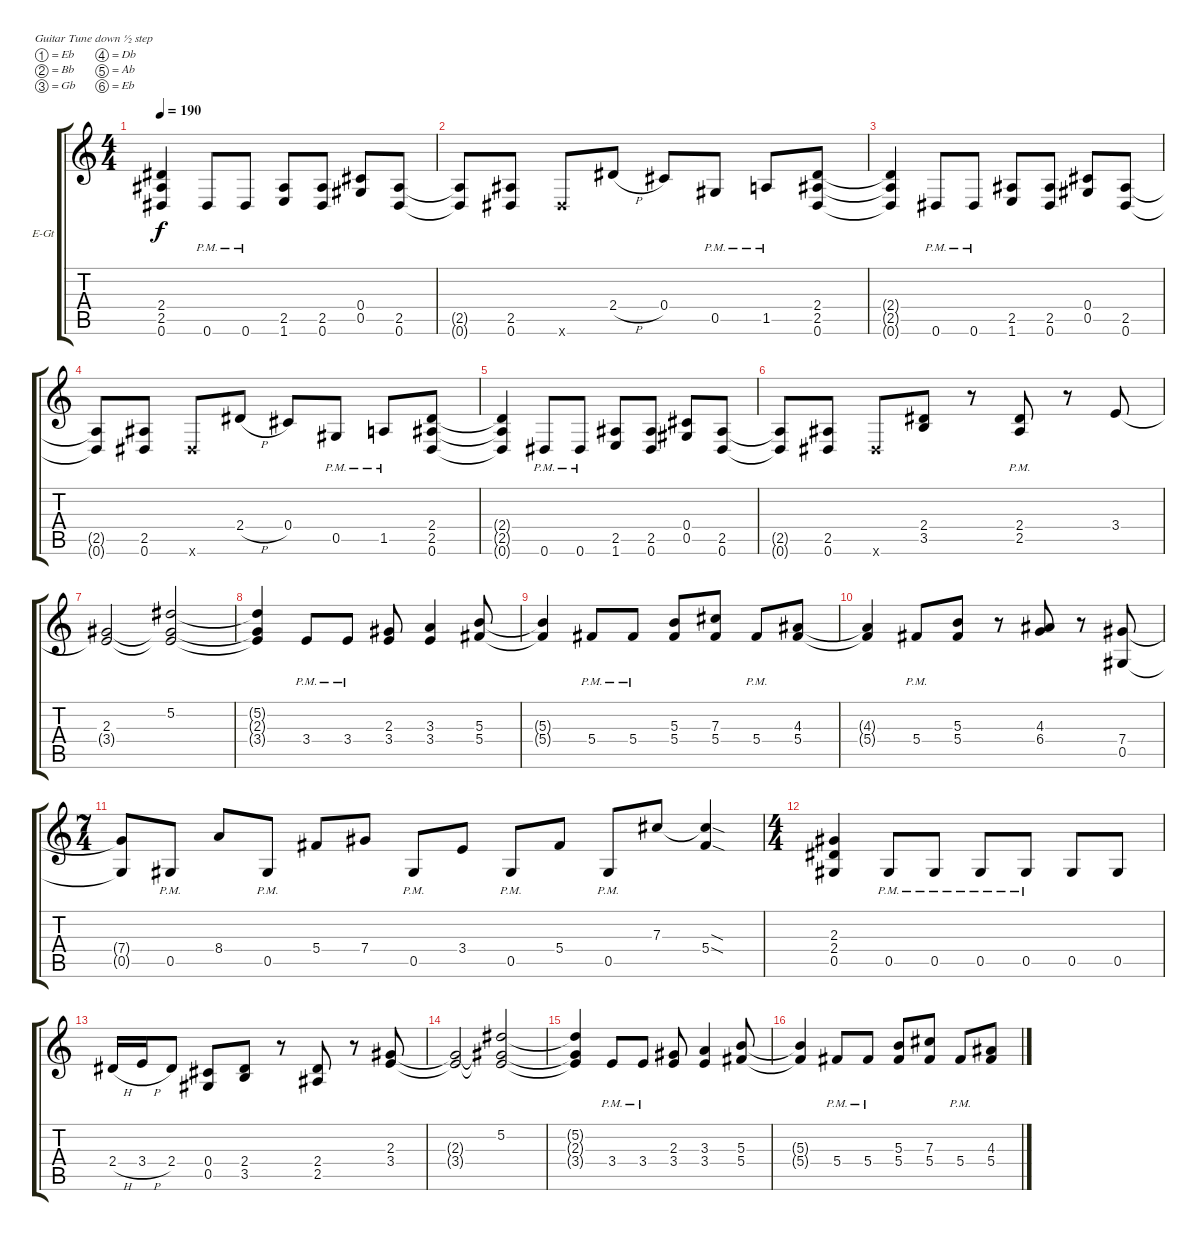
\bracketExtendMode groupsimilarinstruments
\firstSystemTrackNameOrientation horizontal
\otherSystemsTrackNameOrientation horizontal
\track ("Electric Guitar 2" "E-Gt") {instrument distortionguitar}
\staff {score tabs}
\tuning (Eb4 Bb3 Gb3 Db3 Ab2 Eb2)
\ts (4 4)
\tempo 190
\clef g2
\ks c
(2.5{t} 0.6{t} 2.4{t}).4{dy f} 0.6{pm}.8 0.6{pm}.8 (1.6 2.5).8 (0.6 2.5).8 (0.5 0.4).8 (0.6 2.5).8 |
(0.6{t} 2.5{t}).8 (0.6 2.5).8 0.6{x}.8 2.4{h}.8 0.4.8 0.5{pm}.8 1.5{pm}.8 (0.6 2.5 2.4).8 |
(2.5{t} 0.6{t} 2.4{t}).4 0.6{pm}.8 0.6{pm}.8 (1.6 2.5).8 (0.6 2.5).8 (0.5 0.4).8 (0.6 2.5).8 |
(0.6{t} 2.5{t}).8 (0.6 2.5).8 0.6{x}.8 2.4{h}.8 0.4.8 0.5{pm}.8 1.5{pm}.8 (0.6 2.5 2.4).8 |
(2.5{t} 0.6{t} 2.4{t}).4 0.6{pm}.8 0.6{pm}.8 (1.6 2.5).8 (0.6 2.5).8 (0.5 0.4).8 (0.6 2.5).8 |
(0.6{t} 2.5{t}).8 (0.6 2.5).8 0.6{x}.8 (2.4 3.5).8 r.8 (2.5{pm} 2.4).8 r.8 3.4.8 |
(2.3 3.4{t}).2 (5.2 2.3{t} 3.4{t}).2 |
(3.4{t} 2.3{t} 5.2{t}).4 3.4{pm}.8 3.4{pm}.8 (3.4 2.3).8 (3.4 3.3).4 (5.4 5.3).8 |
(5.4{t} 5.3{t}).4 5.4{pm}.8 5.4{pm}.8 (5.4 5.3).8 (7.3 5.4).8 5.4{pm}.8 (5.4 4.3).8 |
(5.4{t} 4.3{t}).4 5.4{pm}.8 (5.4 5.3).8 r.8 (6.4 4.3).8 r.8 (0.5 7.4).8 |
\ts (7 4)
(0.5{t} 7.4{t}).8 0.5{pm}.8 8.4.8 0.5{pm}.8 5.4.8 7.4.8 0.5{pm}.8 3.4.8 0.5{pm}.8 5.4.8 0.5{pm}.8 7.3.8 (5.4{sod} 7.3{sod t}).4 |
\ts (4 4)
(0.5 2.4 2.3).4 0.5{pm}.8 0.5{pm}.8 0.5{pm}.8 0.5{pm}.8 0.5.8 0.5.8 |
2.4{h}.16 3.4{h}.16 2.4.8 (0.4 0.5).8 (3.5 2.4).8 r.8 (2.5 2.4).8 r.8 (3.4 2.3).8 |
(2.3{t} 3.4{t}).2 (5.2 2.3{t} 3.4{t}).2 |
(3.4{t} 2.3{t} 5.2{t}).4 3.4{pm}.8 3.4{pm}.8 (3.4 2.3).8 (3.4 3.3).4 (5.4 5.3).8 |
(5.4{t} 5.3{t}).4 5.4{pm}.8 5.4{pm}.8 (5.4 5.3).8 (7.3 5.4).8 5.4{pm}.8 (5.4 4.3).8
